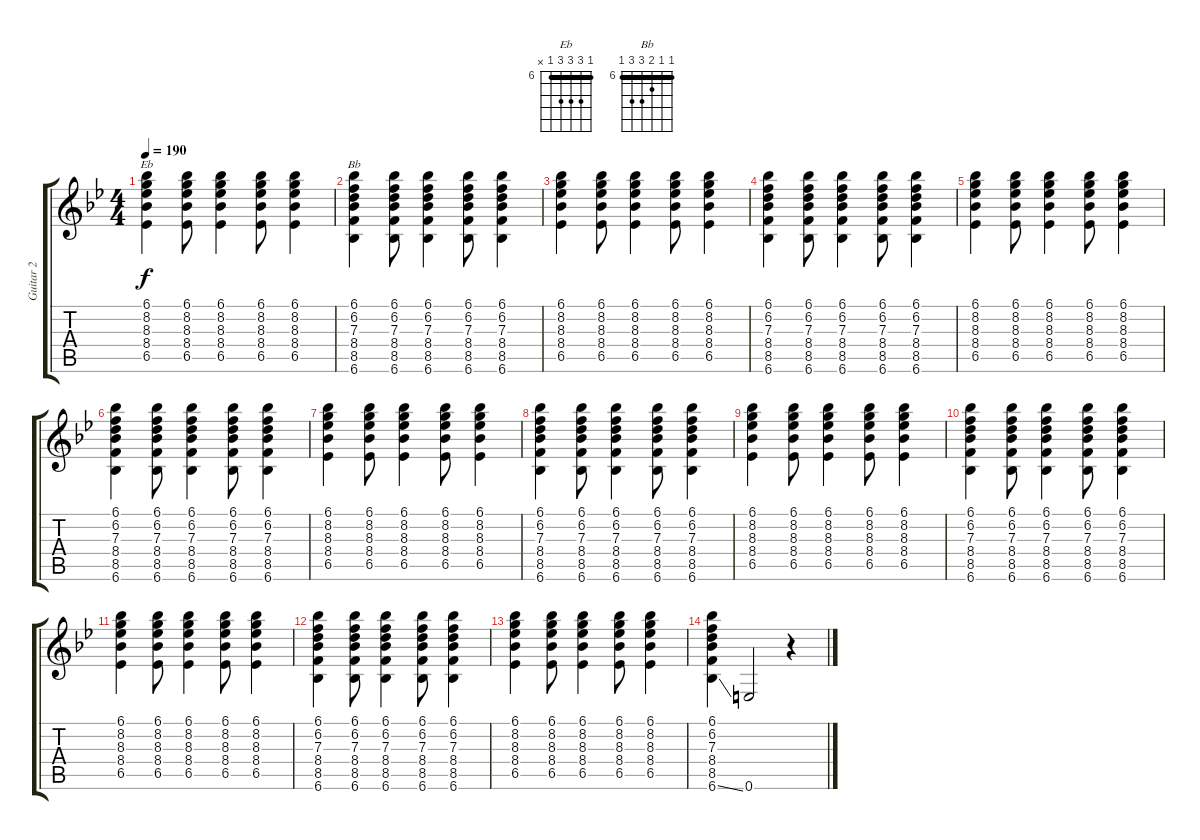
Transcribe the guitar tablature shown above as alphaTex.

\track ("Guitar 2" "Guitar 2") {instrument electricguitarclean}
\staff {score tabs}
\tuning (E4 B3 G3 D3 A2 E2) {hide}
\chord ("Eb" 6 8 8 8 6 x) {firstfret 6 barre 6}
\chord ("Bb" 6 6 7 8 8 6) {firstfret 6 barre 6}
\ts (4 4)
\tempo 190
\clef g2
\ks bb
(6.1 8.2 8.3 8.4 6.5).4{ch "Eb" dy f} (6.1 8.2 8.3 8.4 6.5).8 (6.1 8.2 8.3 8.4 6.5).4 (6.1 8.2 8.3 8.4 6.5).8 (6.1 8.2 8.3 8.4 6.5).4 |
(6.1 6.2 7.3 8.4 8.5 6.6).4{ch "Bb"} (6.1 6.2 7.3 8.4 8.5 6.6).8 (6.1 6.2 7.3 8.4 8.5 6.6).4 (6.1 6.2 7.3 8.4 8.5 6.6).8 (6.1 6.2 7.3 8.4 8.5 6.6).4 |
(6.1 8.2 8.3 8.4 6.5).4 (6.1 8.2 8.3 8.4 6.5).8 (6.1 8.2 8.3 8.4 6.5).4 (6.1 8.2 8.3 8.4 6.5).8 (6.1 8.2 8.3 8.4 6.5).4 |
(6.1 6.2 7.3 8.4 8.5 6.6).4 (6.1 6.2 7.3 8.4 8.5 6.6).8 (6.1 6.2 7.3 8.4 8.5 6.6).4 (6.1 6.2 7.3 8.4 8.5 6.6).8 (6.1 6.2 7.3 8.4 8.5 6.6).4 |
(6.1 8.2 8.3 8.4 6.5).4 (6.1 8.2 8.3 8.4 6.5).8 (6.1 8.2 8.3 8.4 6.5).4 (6.1 8.2 8.3 8.4 6.5).8 (6.1 8.2 8.3 8.4 6.5).4 |
(6.1 6.2 7.3 8.4 8.5 6.6).4 (6.1 6.2 7.3 8.4 8.5 6.6).8 (6.1 6.2 7.3 8.4 8.5 6.6).4 (6.1 6.2 7.3 8.4 8.5 6.6).8 (6.1 6.2 7.3 8.4 8.5 6.6).4 |
(6.1 8.2 8.3 8.4 6.5).4 (6.1 8.2 8.3 8.4 6.5).8 (6.1 8.2 8.3 8.4 6.5).4 (6.1 8.2 8.3 8.4 6.5).8 (6.1 8.2 8.3 8.4 6.5).4 |
(6.1 6.2 7.3 8.4 8.5 6.6).4 (6.1 6.2 7.3 8.4 8.5 6.6).8 (6.1 6.2 7.3 8.4 8.5 6.6).4 (6.1 6.2 7.3 8.4 8.5 6.6).8 (6.1 6.2 7.3 8.4 8.5 6.6).4 |
(6.1 8.2 8.3 8.4 6.5).4 (6.1 8.2 8.3 8.4 6.5).8 (6.1 8.2 8.3 8.4 6.5).4 (6.1 8.2 8.3 8.4 6.5).8 (6.1 8.2 8.3 8.4 6.5).4 |
(6.1 6.2 7.3 8.4 8.5 6.6).4 (6.1 6.2 7.3 8.4 8.5 6.6).8 (6.1 6.2 7.3 8.4 8.5 6.6).4 (6.1 6.2 7.3 8.4 8.5 6.6).8 (6.1 6.2 7.3 8.4 8.5 6.6).4 |
(6.1 8.2 8.3 8.4 6.5).4 (6.1 8.2 8.3 8.4 6.5).8 (6.1 8.2 8.3 8.4 6.5).4 (6.1 8.2 8.3 8.4 6.5).8 (6.1 8.2 8.3 8.4 6.5).4 |
(6.1 6.2 7.3 8.4 8.5 6.6).4 (6.1 6.2 7.3 8.4 8.5 6.6).8 (6.1 6.2 7.3 8.4 8.5 6.6).4 (6.1 6.2 7.3 8.4 8.5 6.6).8 (6.1 6.2 7.3 8.4 8.5 6.6).4 |
(6.1 8.2 8.3 8.4 6.5).4 (6.1 8.2 8.3 8.4 6.5).8 (6.1 8.2 8.3 8.4 6.5).4 (6.1 8.2 8.3 8.4 6.5).8 (6.1 8.2 8.3 8.4 6.5).4 |
(6.1 6.2 7.3 8.4 8.5 6.6{ss}).4{volume 0} 0.6.2 r.4
